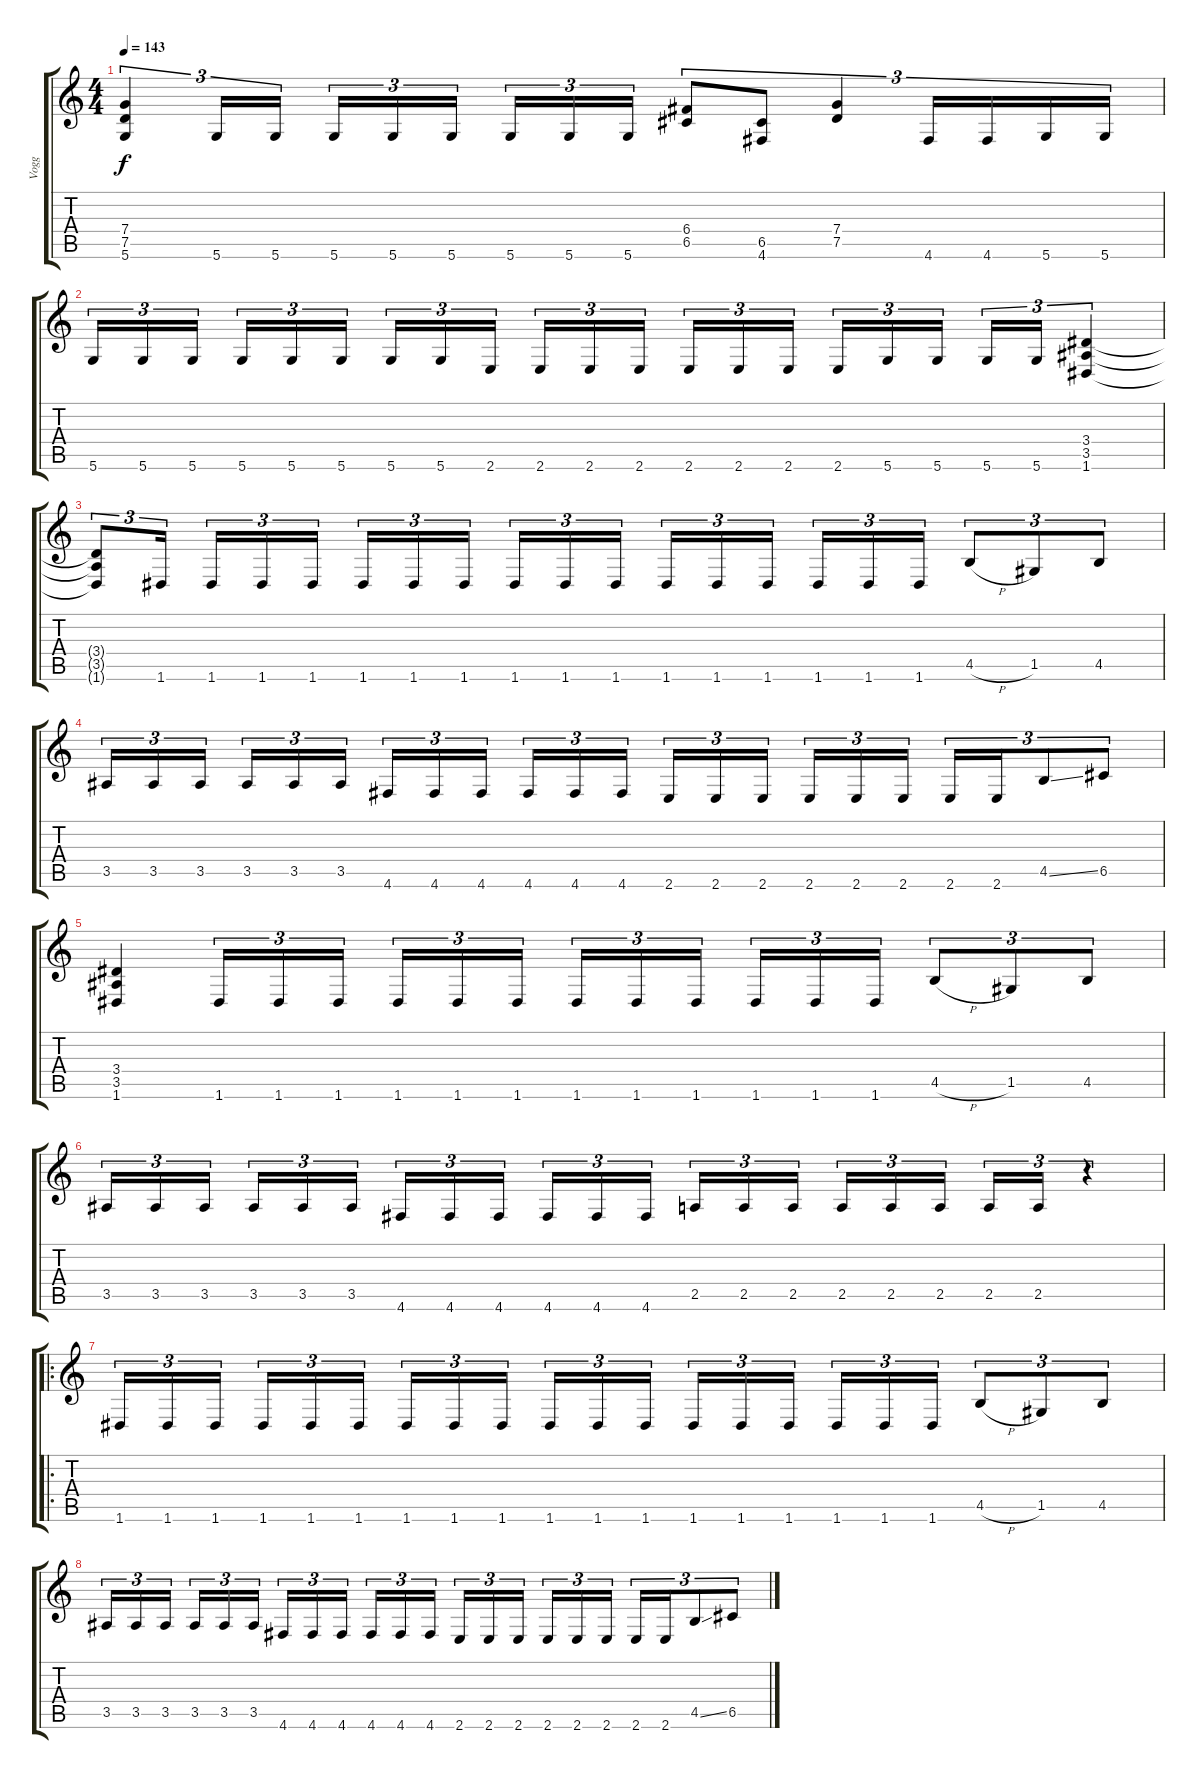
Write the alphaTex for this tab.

\track ("Vogg" "Vogg") {instrument distortionguitar}
\staff {score tabs}
\tuning (D4 A3 F3 C3 G2 D2) {hide}
\ts (4 4)
\tempo 143
\clef g2
\ks c
(7.4 7.5 5.6).4{tu (3 2) dy f} 5.6.16{tu (3 2)} 5.6.16{tu (3 2)} 5.6.16{tu (3 2)} 5.6.16{tu (3 2)} 5.6.16{tu (3 2) beam splitsecondary} 5.6.16{tu (3 2)} 5.6.16{tu (3 2)} 5.6.16{tu (3 2)} (6.4 6.5).8{tu (3 2)} (6.5 4.6).8{tu (3 2)} (7.4 7.5).4{tu (3 2)} 4.6.16{tu (3 2)} 4.6.16{tu (3 2)} 5.6.16{tu (3 2)} 5.6.16{tu (3 2)} |
5.6.16{tu (3 2)} 5.6.16{tu (3 2)} 5.6.16{tu (3 2) beam splitsecondary} 5.6.16{tu (3 2)} 5.6.16{tu (3 2)} 5.6.16{tu (3 2)} 5.6.16{tu (3 2)} 5.6.16{tu (3 2)} 2.6.16{tu (3 2) beam splitsecondary} 2.6.16{tu (3 2)} 2.6.16{tu (3 2)} 2.6.16{tu (3 2)} 2.6.16{tu (3 2)} 2.6.16{tu (3 2)} 2.6.16{tu (3 2) beam splitsecondary} 2.6.16{tu (3 2)} 5.6.16{tu (3 2)} 5.6.16{tu (3 2)} 5.6.16{tu (3 2)} 5.6.16{tu (3 2)} (3.4 3.5 1.6).4{tu (3 2)} |
(3.4{t} 3.5{t} 1.6{t}).8{tu (3 2)} 1.6.16{tu (3 2) beam splitsecondary} 1.6.16{tu (3 2)} 1.6.16{tu (3 2)} 1.6.16{tu (3 2)} 1.6.16{tu (3 2)} 1.6.16{tu (3 2)} 1.6.16{tu (3 2) beam splitsecondary} 1.6.16{tu (3 2)} 1.6.16{tu (3 2)} 1.6.16{tu (3 2)} 1.6.16{tu (3 2)} 1.6.16{tu (3 2)} 1.6.16{tu (3 2) beam splitsecondary} 1.6.16{tu (3 2)} 1.6.16{tu (3 2)} 1.6.16{tu (3 2)} 4.5{h}.8{tu (3 2)} 1.5.8{tu (3 2)} 4.5.8{tu (3 2)} |
3.5.16{tu (3 2)} 3.5.16{tu (3 2)} 3.5.16{tu (3 2) beam splitsecondary} 3.5.16{tu (3 2)} 3.5.16{tu (3 2)} 3.5.16{tu (3 2)} 4.6.16{tu (3 2)} 4.6.16{tu (3 2)} 4.6.16{tu (3 2) beam splitsecondary} 4.6.16{tu (3 2)} 4.6.16{tu (3 2)} 4.6.16{tu (3 2)} 2.6.16{tu (3 2)} 2.6.16{tu (3 2)} 2.6.16{tu (3 2) beam splitsecondary} 2.6.16{tu (3 2)} 2.6.16{tu (3 2)} 2.6.16{tu (3 2)} 2.6.16{tu (3 2)} 2.6.16{tu (3 2)} 4.5{ss}.8{tu (3 2)} 6.5.8{tu (3 2)} |
(3.4 3.5 1.6).4 1.6.16{tu (3 2)} 1.6.16{tu (3 2)} 1.6.16{tu (3 2) beam splitsecondary} 1.6.16{tu (3 2)} 1.6.16{tu (3 2)} 1.6.16{tu (3 2)} 1.6.16{tu (3 2)} 1.6.16{tu (3 2)} 1.6.16{tu (3 2) beam splitsecondary} 1.6.16{tu (3 2)} 1.6.16{tu (3 2)} 1.6.16{tu (3 2)} 4.5{h}.8{tu (3 2)} 1.5.8{tu (3 2)} 4.5.8{tu (3 2)} |
3.5.16{tu (3 2)} 3.5.16{tu (3 2)} 3.5.16{tu (3 2) beam splitsecondary} 3.5.16{tu (3 2)} 3.5.16{tu (3 2)} 3.5.16{tu (3 2)} 4.6.16{tu (3 2)} 4.6.16{tu (3 2)} 4.6.16{tu (3 2) beam splitsecondary} 4.6.16{tu (3 2)} 4.6.16{tu (3 2)} 4.6.16{tu (3 2)} 2.5.16{tu (3 2)} 2.5.16{tu (3 2)} 2.5.16{tu (3 2) beam splitsecondary} 2.5.16{tu (3 2)} 2.5.16{tu (3 2)} 2.5.16{tu (3 2)} 2.5.16{tu (3 2)} 2.5.16{tu (3 2)} r.4{tu (3 2)} |
\ro
1.6.16{tu (3 2)} 1.6.16{tu (3 2)} 1.6.16{tu (3 2) beam splitsecondary} 1.6.16{tu (3 2)} 1.6.16{tu (3 2)} 1.6.16{tu (3 2)} 1.6.16{tu (3 2)} 1.6.16{tu (3 2)} 1.6.16{tu (3 2) beam splitsecondary} 1.6.16{tu (3 2)} 1.6.16{tu (3 2)} 1.6.16{tu (3 2)} 1.6.16{tu (3 2)} 1.6.16{tu (3 2)} 1.6.16{tu (3 2) beam splitsecondary} 1.6.16{tu (3 2)} 1.6.16{tu (3 2)} 1.6.16{tu (3 2)} 4.5{h}.8{tu (3 2)} 1.5.8{tu (3 2)} 4.5.8{tu (3 2)} |
3.5.16{tu (3 2)} 3.5.16{tu (3 2)} 3.5.16{tu (3 2) beam splitsecondary} 3.5.16{tu (3 2)} 3.5.16{tu (3 2)} 3.5.16{tu (3 2)} 4.6.16{tu (3 2)} 4.6.16{tu (3 2)} 4.6.16{tu (3 2) beam splitsecondary} 4.6.16{tu (3 2)} 4.6.16{tu (3 2)} 4.6.16{tu (3 2)} 2.6.16{tu (3 2)} 2.6.16{tu (3 2)} 2.6.16{tu (3 2) beam splitsecondary} 2.6.16{tu (3 2)} 2.6.16{tu (3 2)} 2.6.16{tu (3 2)} 2.6.16{tu (3 2)} 2.6.16{tu (3 2)} 4.5{ss}.8{tu (3 2)} 6.5.8{tu (3 2)}
